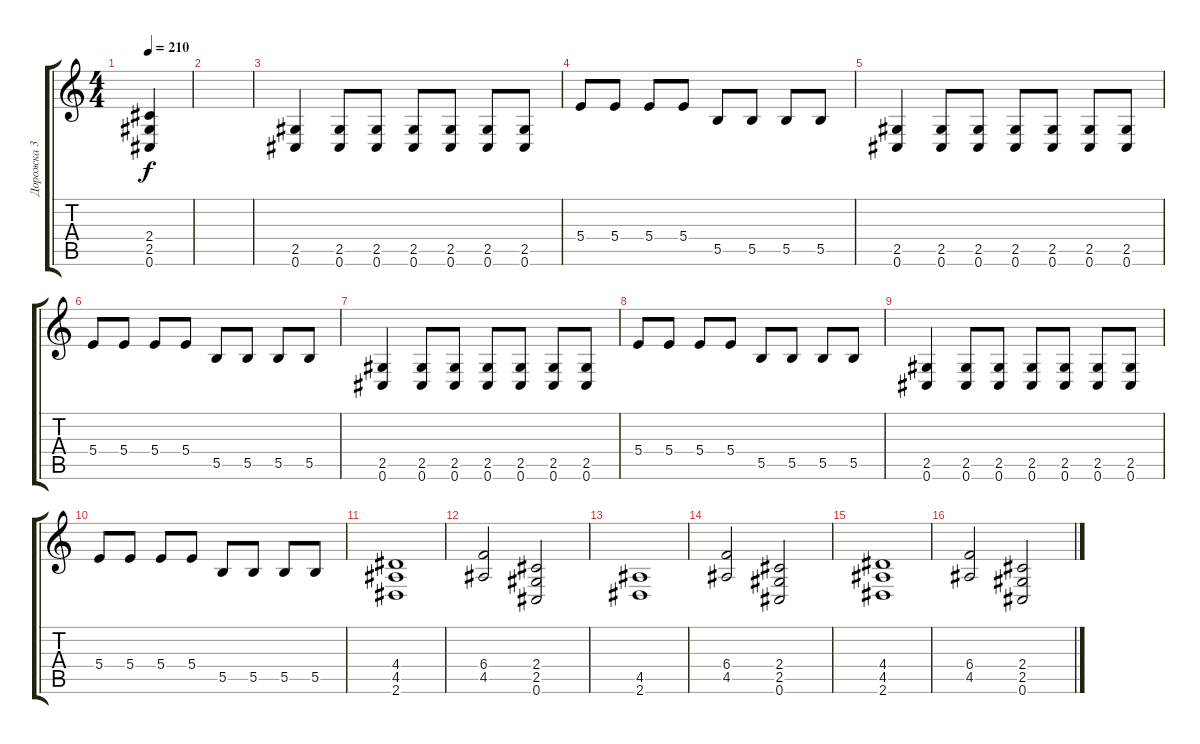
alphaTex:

\track ("Дорожка 3" "Дорожка 3") {instrument distortionguitar}
\staff {score tabs}
\tuning (Db4 Ab3 E3 B2 Gb2 Db2) {hide}
\ts (4 4)
\tempo 210
\clef g2
\ks c
(2.4 2.5 0.6).4{dy f} |
|
(2.5 0.6).4 (2.5 0.6).8 (2.5 0.6).8 (2.5 0.6).8 (2.5 0.6).8 (2.5 0.6).8 (2.5 0.6).8 |
5.4.8 5.4.8 5.4.8 5.4.8 5.5.8 5.5.8 5.5.8 5.5.8 |
(2.5 0.6).4 (2.5 0.6).8 (2.5 0.6).8 (2.5 0.6).8 (2.5 0.6).8 (2.5 0.6).8 (2.5 0.6).8 |
5.4.8 5.4.8 5.4.8 5.4.8 5.5.8 5.5.8 5.5.8 5.5.8 |
(2.5 0.6).4 (2.5 0.6).8 (2.5 0.6).8 (2.5 0.6).8 (2.5 0.6).8 (2.5 0.6).8 (2.5 0.6).8 |
5.4.8 5.4.8 5.4.8 5.4.8 5.5.8 5.5.8 5.5.8 5.5.8 |
(2.5 0.6).4 (2.5 0.6).8 (2.5 0.6).8 (2.5 0.6).8 (2.5 0.6).8 (2.5 0.6).8 (2.5 0.6).8 |
5.4.8 5.4.8 5.4.8 5.4.8 5.5.8 5.5.8 5.5.8 5.5.8 |
(4.4 4.5 2.6).1 |
(6.4 4.5).2 (2.4 2.5 0.6).2 |
(4.5 2.6).1 |
(6.4 4.5).2 (2.4 2.5 0.6).2 |
(4.4 4.5 2.6).1 |
(6.4 4.5).2 (2.4 2.5 0.6).2
